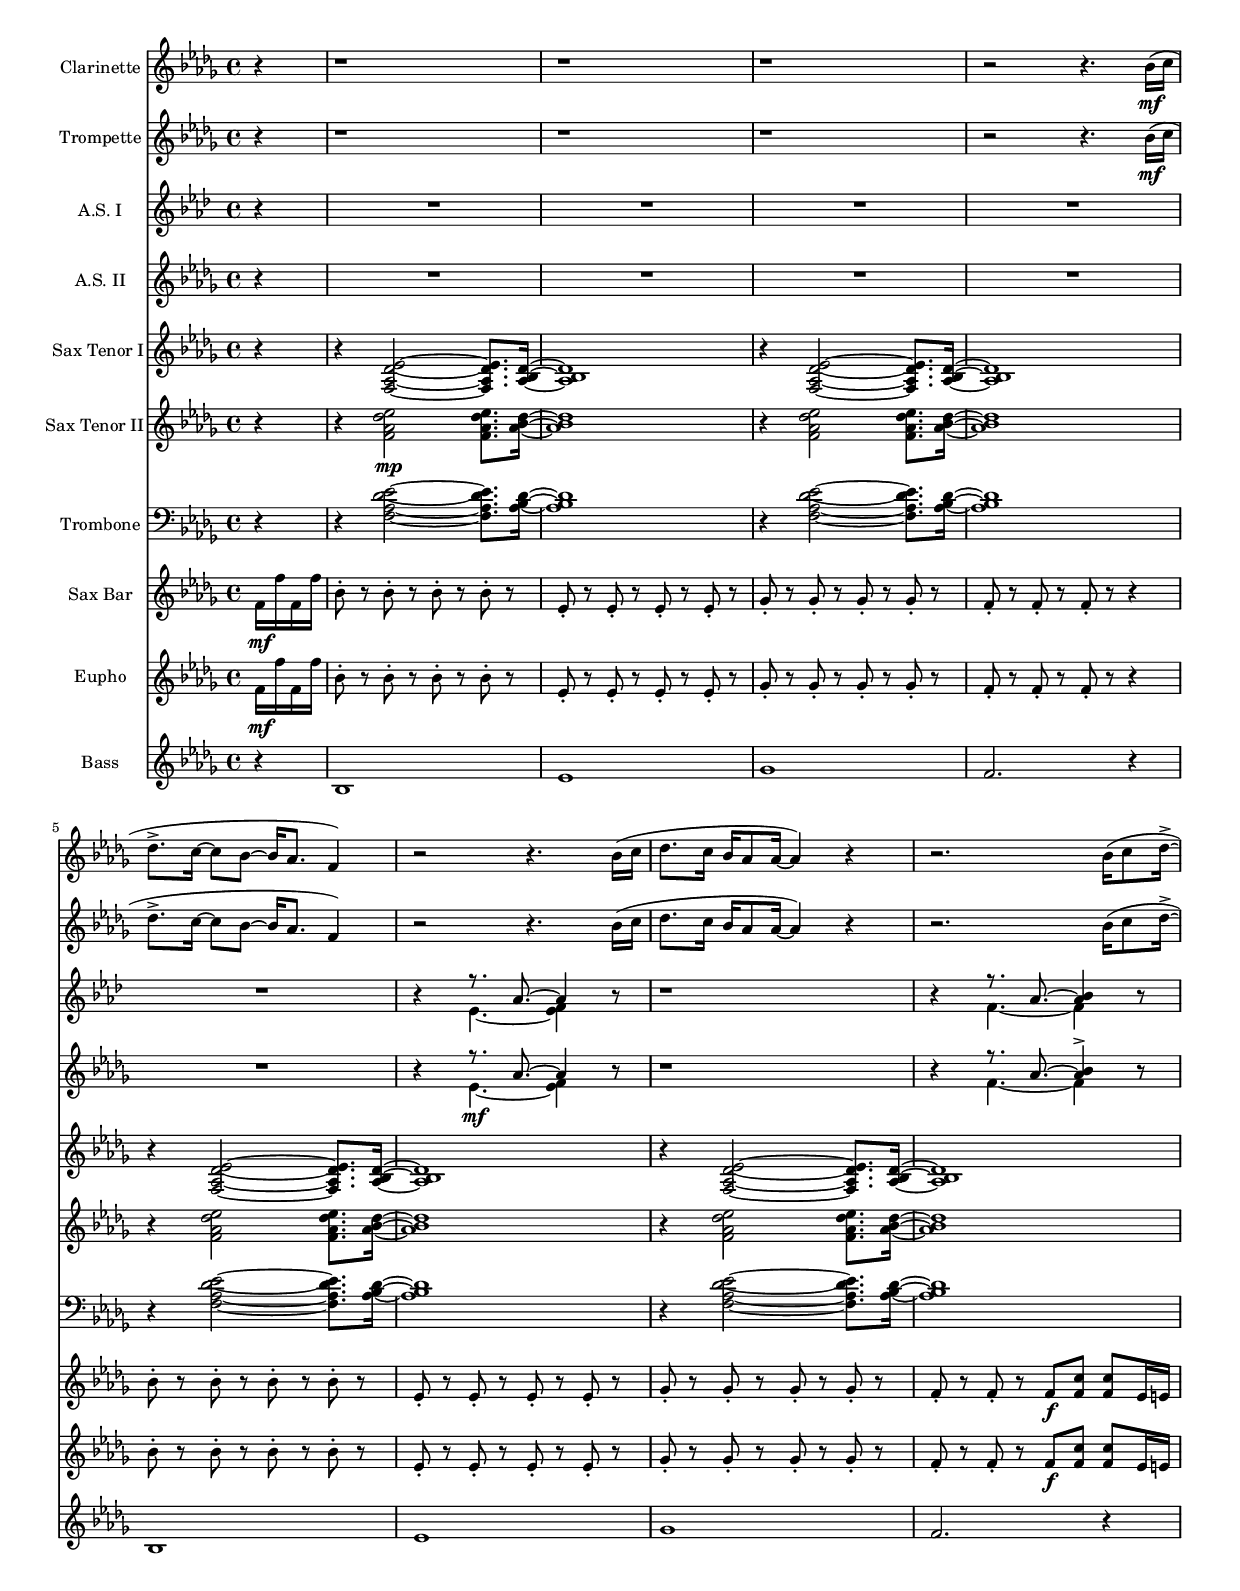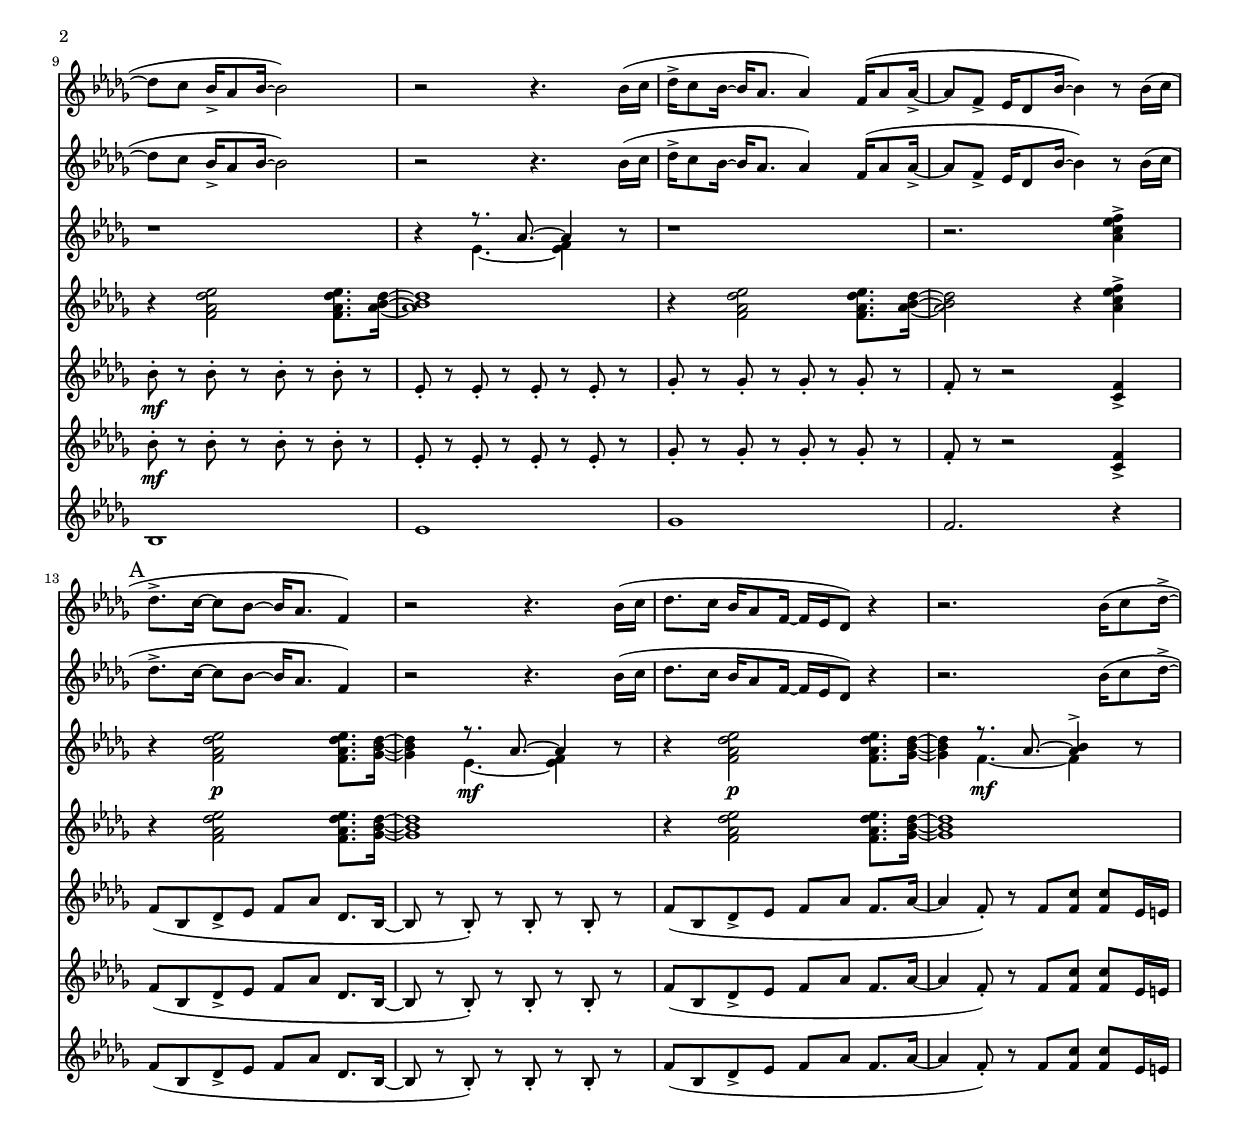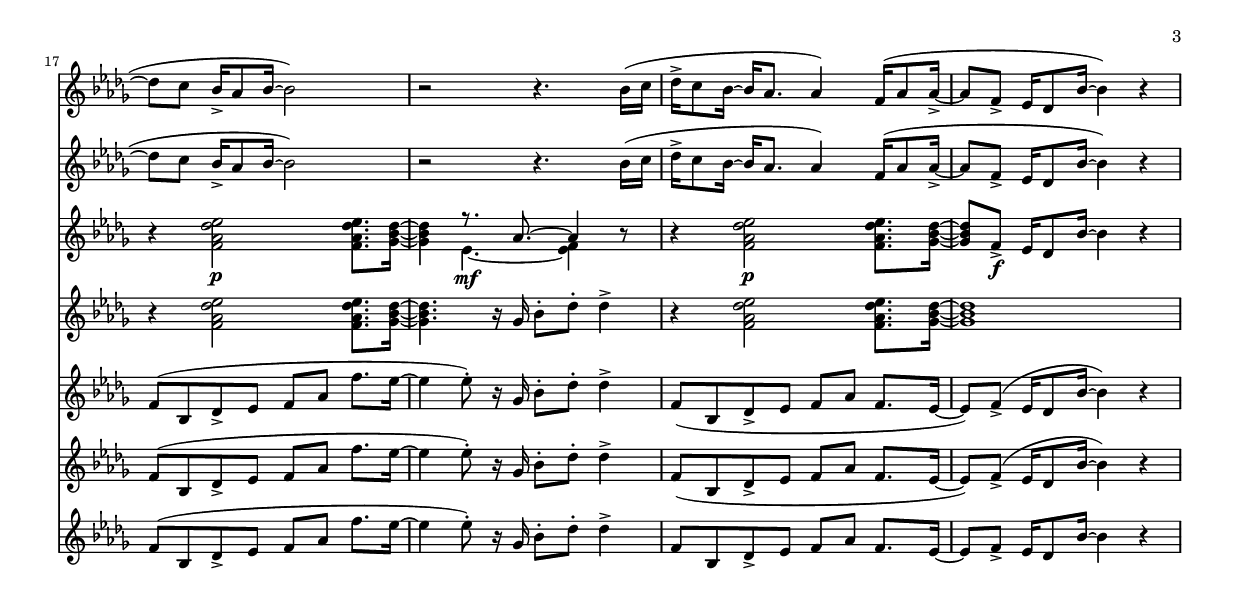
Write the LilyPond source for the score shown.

\include "lilypond-book-preamble.ly"
TromOne = \relative c'
{
  %  \clef alto
  r4 | r4 <f, aes des ees>2~ <f aes des ees>8. < aes bes des>16~ | <aes bes des>1 |
  r4 <f aes des ees>2~ <f aes des ees>8. <aes bes des>16~ | <aes bes des>1 |
  r4 <f aes des ees>2~ <f aes des ees>8. <aes bes des>16~ | <aes bes des>1 |
  r4 <f aes des ees>2~ <f aes des ees>8. <aes bes des>16~ | <aes bes des>1 |
}

TenorOne = \relative c'
{
  %  \clef alto
  r4 | r4 <f, aes des ees>2~ <f aes des ees>8. < aes bes des>16~ | <aes bes des>1 |
  r4 <f aes des ees>2~ <f aes des ees>8. <aes bes des>16~ | <aes bes des>1 |
  r4 <f aes des ees>2~ <f aes des ees>8. <aes bes des>16~ | <aes bes des>1 |
  r4 <f aes des ees>2~ <f aes des ees>8. <aes bes des>16~ | <aes bes des>1 |
  
}

TenorTwo = \relative c''
{
  %  \clef alto
%Intro

r4 | 
r4 <f, aes des ees>2\mp <f aes des ees>8. < aes bes des>16~ | <aes bes des>1 |
r4 <f aes des ees>2  <f aes des ees>8. <aes bes des>16~  | <aes bes des>1 |
r4 <f aes des ees>2  <f aes des ees>8. <aes bes des>16~  | <aes bes des>1 |
r4 <f aes des ees>2  <f aes des ees>8. <aes bes des>16~  | <aes bes des>1 |
r4 <f aes des ees>2  <f aes des ees>8. <aes bes des>16~  | <aes bes des>1 |
r4 <f aes des ees>2  <f aes des ees>8. <aes bes des>16~  | <aes bes des>2 r4 <aes c ees f>4-> |

%A
\mark "A"
r4 <f aes des ees>2  <f aes des ees>8. <ges bes des>16~  | <ges bes des>1 |
r4 <f aes des ees>2  <f aes des ees>8. <ges bes des>16~  | <ges bes des>1 |
r4 <f aes des ees>2  <f aes des ees>8. <ges bes des>16~  | <ges bes des>4. r16 ges16 bes8-. des-. des4-> |
r4 <f, aes des ees>2  <f aes des ees>8. <ges bes des>16~  | <ges bes des>1 |
}

ClarOne = 
{
%Intro 

\clef "treble" \key des \major r4   | r1 | r1 | r1 | r2 r4. bes16(\mf c | 
des8.-> c16~ c8 bes~ bes16 aes8. f4)                   | r2 r4. bes16( c      							 | 
des8. c16 bes16 aes8 aes16~ aes4) r4                   | r2.  bes16( c8 des16->~ 						 |
des8 c  bes16-> aes8 bes16~ bes2)                      | r2 r4. bes16( c       							 | 
des16-> c8 bes16~ bes16 aes8. aes4) f16( aes8 aes16->~ | aes8 f-> ees16 des8 bes'16~ bes4) r8 bes16( c16 |
%--------------
%A
\mark "A"
des8.-> c16~ c8 bes~ bes16 aes8. f4)  					| r2 r4. bes16( c       				|
des8. c16 bes16 aes8 f16~ f16 ees16 des8) r4 			| r2.  bes'16( c8 des16->~ 				|
des8 c  bes16-> aes8 bes16~ bes2)            			| r2 r4. bes16( c       				| 
des16-> c8 bes16~ bes16 aes8. aes4) f16( aes8 aes16->~ 	| aes8 f-> ees16 des8 bes'16~ bes4) r4 	|
}

AltSaxOne = 
{\clef "treble" \key aes \major r4 | R1*5  | 
  r4 << { r8. aes' ~ aes4 } \\ { ees4.~ <<ees4 f4>>} >> r8 | r1 |  r4 << { r8. aes ~ <<bes4 aes4>> } \\ { f4.~ f4} >> r8 |
}

AltSaxTwo = 
{
	\clef "treble" \key des \major 
%Intro
r4 | 
R1*5  |  r4 << { r8. aes' ~ aes4 }         \\ { ees4.\mf ~ <<ees4 f4>>} >> r8| 
r1    |  r4 << { r8. aes ~ <bes aes>4-> } \\ { f4.~ f4} >> r8    	         | 
r1    |  r4 << { r8. aes ~ aes4 }          \\ { ees4.~ <<ees4 f4>>} >> r8	 | 
r1    |  r2. <aes c ees f>4-> 												 |
%--------------
%A
\mark "A"

 r4 <f aes des ees>2\p  <f aes des ees>8. <ges bes des>16~ | 
<ges bes des>4  << { r8. aes ~ aes4 } \\ { ees4.~\mf <<ees4 f4>>} >> r8 | 
r4 <f aes des ees>2\p  <f aes des ees>8. <ges bes des>16~ | 
<ges bes des>4    << { r8. aes ~ <bes aes>4-> } \\ { f4.~\mf f4} >> r8 | 
r4 <f aes des ees>2\p  <f aes des ees>8. <ges bes des>16~ | 
<ges bes des>4 << { r8. aes ~ aes4 } \\ { ees4.~\mf <<ees4 f4>>} >> r8 | 
r4 <f aes des ees>2\p  <f aes des ees>8. <ges bes des>16~ | <ges bes des>8 f8->\f ees16 des8 bes'16~ bes4 r4 					 |

 }

SaxBar = 
{
\clef "treble" \key des \major 
%Intro
f16\mf f' f, f' | 

bes,8-. r bes-. r bes-. r bes-. r | ees,-. r ees-. r ees-. r ees-. r | 
ges-. r ges-. r ges-. r ges-. r           | f-. r f-. r f-. r r4 |

bes8-. r bes-. r bes-. r bes-. r  | ees,-. r ees-. r ees-. r ees-. r | 
ges-. r ges-. r ges-. r ges-. r           | f8-. r f-. r f\f <<f c'>> <<f, c'>> ees,16 e |

bes'8-.\mf r bes-. r bes-. r bes-. r | ees,-. r ees-. r ees-. r ees-. r | 
ges-. r ges-. r ges-. r ges-. r           | f8-. r8 r2 <c f>4->				 |
%--------------
%A
\mark "A"
f8( bes, des-> ees f aes des,8. bes16~  | bes8 r bes-.) r bes-. r bes-. r |
f'8( bes, des-> ees f aes f8. aes16~     | aes4  f8-.) r f <<f c'>> <<f, c'>> ees,16 e |
f8( bes, des-> ees f aes f'8. ees16~      | ees4  ees8-.) r16 ges,16 bes8-. des-. des4-> |
f,8( bes, des-> ees f aes f8. ees16~     | ees8)  f->( ees16 des8 bes'16~ bes4) r4 	|


}

Bass =  {

%Intro
\partial 4 r4 | 
bes1  | ees1 | ges | f2. r4 |
bes,1 | ees1 | ges | f2. r4 |
bes,1 | ees1 | ges | f2. r4 |
%--------------
%A
\mark "A"
f8( bes, des-> ees f aes des,8. bes16~  | bes8 r bes-.) r bes-. r bes-. r 			  |
f'8( bes, des-> ees f aes f8. aes16~    | aes4  f8-.) r f <<f c'>> <<f, c'>> ees,16 e |
f8( bes, des-> ees f aes f'8. ees16~    | ees4  ees8-.) r16 ges,16 bes8-. des-. des4-> |
f,8 bes, des-> ees f aes f8. ees16~     | ees8  f-> ees16 des8 bes'16~ bes4 r4 		  |

} 


% ****************************************************************
% Start cut-&-pastable-section
% ****************************************************************

\paper {
  #(set-default-paper-size "a4landscape")
  ragged-bottom = ##t
  % For 3 page layout:
  #(layout-set-staff-size 15)
  bottom-margin =12
  %annotate-spacing = ##t
  %{ %}
  between-system-padding = 0
  ragged-last-bottom = ##f
}

\book 
{
  \score{

\relative c'
{


% ****************************************************************
% ly snippet contents follows:
% ****************************************************************
\sourcefileline 926
<<

% ****************************************************************
%Clar + Soprano
\new Staff \with {
    instrumentName = \markup {
      \center-column { "Clarinette"}
    }
  }
  \relative c'' {\ClarOne}

\new Staff \with {
    instrumentName = \markup {
      \center-column { "Trompette"}
    }
  }
  \relative c'' {\ClarOne}
 
% ****************************************************************
%Saxos
\new Staff \with {
    instrumentName = \markup {
      \center-column { "A.S. I"}
    }
  }
  \relative c' {\AltSaxOne} 

\new Staff \with {
    instrumentName = \markup {
      \center-column { "A.S. II"}
    }
  }
  \relative c' {\AltSaxTwo} 

% ****************************************************************

  \new Staff \with {
    instrumentName = \markup {
      \center-column { "Sax Tenor I"}
    }
  }
  {\clef "treble" \key des \major \TenorOne}

\new Staff \with {
    instrumentName = \markup {
      \center-column { "Sax Tenor II"}
    }
  }
  {\clef "treble" \key des \major \TenorTwo}


% ****************************************************************
  %Trombone
  \new Staff \with {
    instrumentName = \markup {
      \center-column { "Trombone"}
    }
  }
  \relative c' {\clef "bass" \key des \major \TromOne}

% ****************************************************************

\new Staff \with {
    instrumentName = \markup {
      \center-column { "Sax Bar"}
    }
  }
  \relative c' {\SaxBar}

\new Staff \with {
    instrumentName = \markup {
      \center-column { "Eupho"}
    }
  }
  \relative c' {\SaxBar}


 \new Staff \with {
    instrumentName = #"Bass"
  }
  { \key des \major \relative c' \Bass}

>>

}
}

% ****************************************************************
% end ly snippet
% ****************************************************************
}